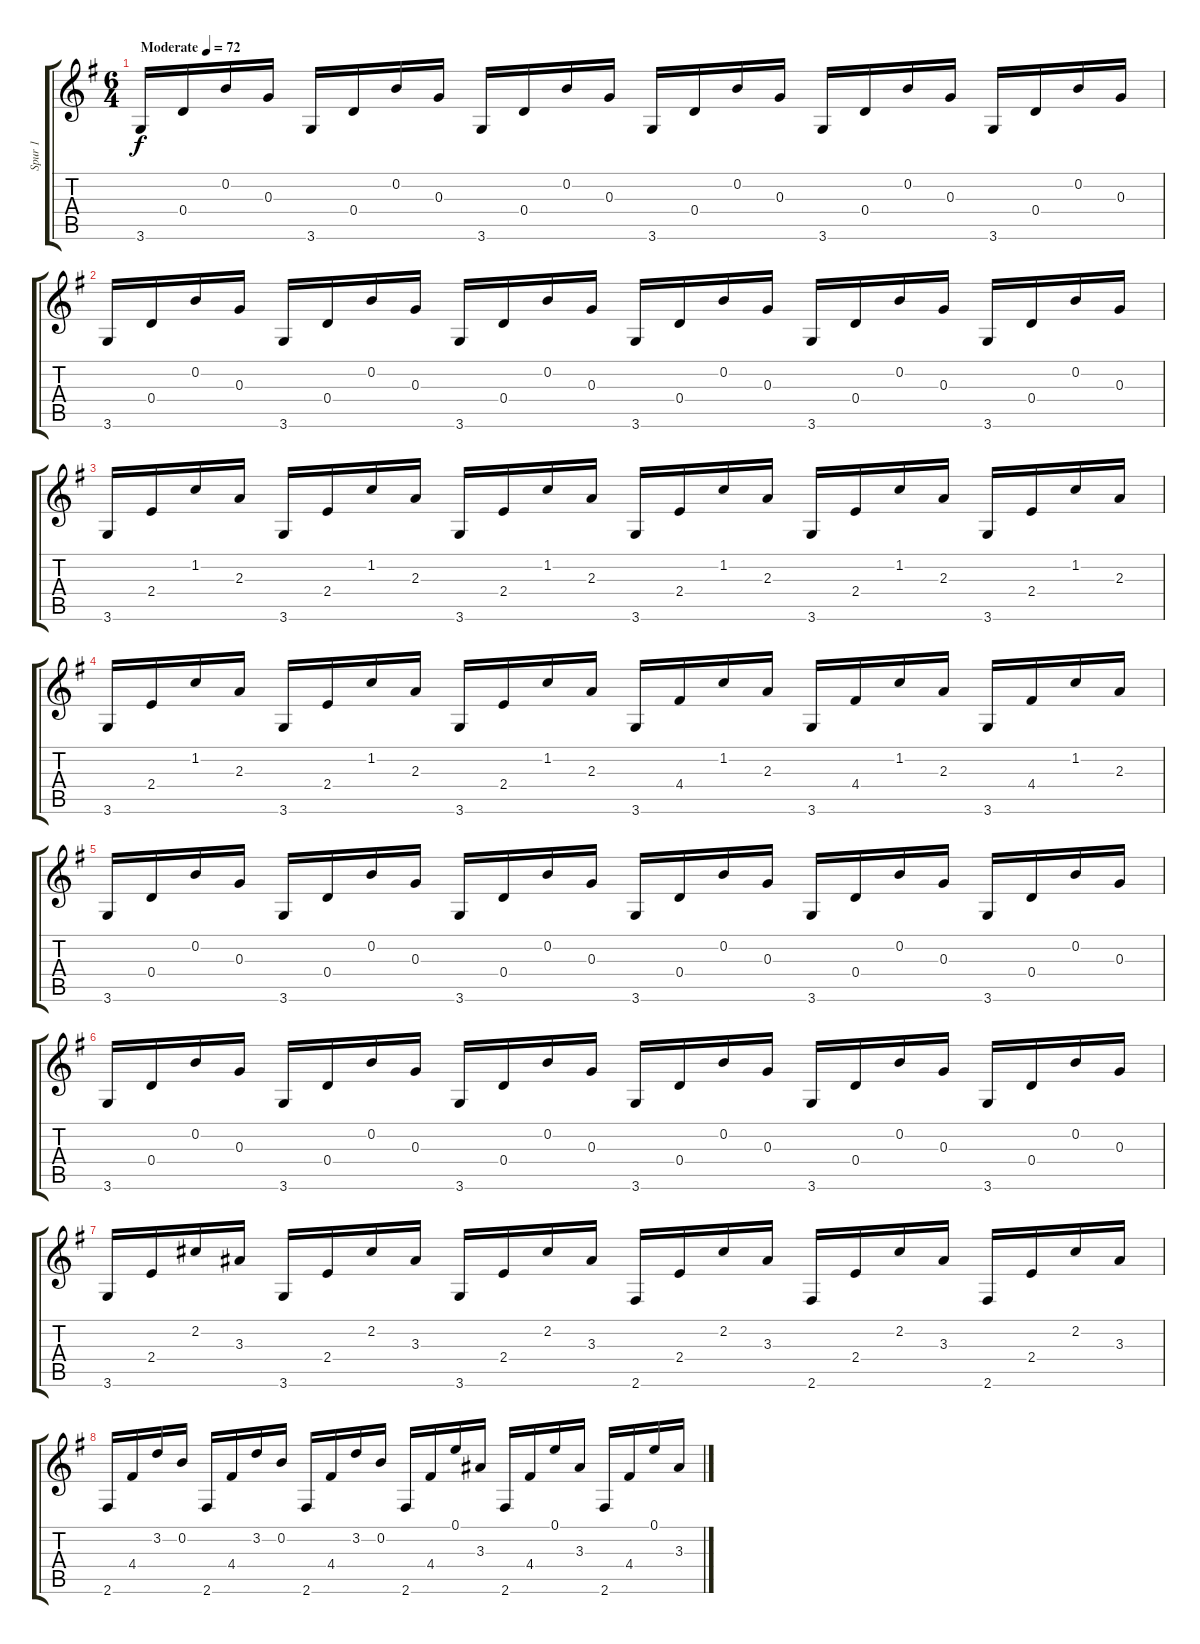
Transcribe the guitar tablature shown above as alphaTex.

\track ("Spur 1" "Spur 1") {instrument acousticguitarnylon}
\staff {score tabs}
\tuning (E4 B3 G3 D3 A2 E2) {hide}
\ts (6 4)
\tempo (72 "Moderate")
\clef g2
\ks g
3.6.16{dy f instrument acousticguitarnylon} 0.4.16 0.2.16 0.3.16 3.6.16 0.4.16 0.2.16 0.3.16 3.6.16 0.4.16 0.2.16 0.3.16 3.6.16 0.4.16 0.2.16 0.3.16 3.6.16 0.4.16 0.2.16 0.3.16 3.6.16 0.4.16 0.2.16 0.3.16 |
3.6.16 0.4.16 0.2.16 0.3.16 3.6.16 0.4.16 0.2.16 0.3.16 3.6.16 0.4.16 0.2.16 0.3.16 3.6.16 0.4.16 0.2.16 0.3.16 3.6.16 0.4.16 0.2.16 0.3.16 3.6.16 0.4.16 0.2.16 0.3.16 |
3.6.16 2.4.16 1.2.16 2.3.16 3.6.16 2.4.16 1.2.16 2.3.16 3.6.16 2.4.16 1.2.16 2.3.16 3.6.16 2.4.16 1.2.16 2.3.16 3.6.16 2.4.16 1.2.16 2.3.16 3.6.16 2.4.16 1.2.16 2.3.16 |
3.6.16 2.4.16 1.2.16 2.3.16 3.6.16 2.4.16 1.2.16 2.3.16 3.6.16 2.4.16 1.2.16 2.3.16 3.6.16 4.4.16 1.2.16 2.3.16 3.6.16 4.4.16 1.2.16 2.3.16 3.6.16 4.4.16 1.2.16 2.3.16 |
3.6.16 0.4.16 0.2.16 0.3.16 3.6.16 0.4.16 0.2.16 0.3.16 3.6.16 0.4.16 0.2.16 0.3.16 3.6.16 0.4.16 0.2.16 0.3.16 3.6.16 0.4.16 0.2.16 0.3.16 3.6.16 0.4.16 0.2.16 0.3.16 |
3.6.16 0.4.16 0.2.16 0.3.16 3.6.16 0.4.16 0.2.16 0.3.16 3.6.16 0.4.16 0.2.16 0.3.16 3.6.16 0.4.16 0.2.16 0.3.16 3.6.16 0.4.16 0.2.16 0.3.16 3.6.16 0.4.16 0.2.16 0.3.16 |
3.6.16 2.4.16 2.2.16 3.3.16 3.6.16 2.4.16 2.2.16 3.3.16 3.6.16 2.4.16 2.2.16 3.3.16 2.6.16 2.4.16 2.2.16 3.3.16 2.6.16 2.4.16 2.2.16 3.3.16 2.6.16 2.4.16 2.2.16 3.3.16 |
2.6.16 4.4.16 3.2.16 0.2.16 2.6.16 4.4.16 3.2.16 0.2.16 2.6.16 4.4.16 3.2.16 0.2.16 2.6.16 4.4.16 0.1.16 3.3.16 2.6.16 4.4.16 0.1.16 3.3.16 2.6.16 4.4.16 0.1.16 3.3.16
